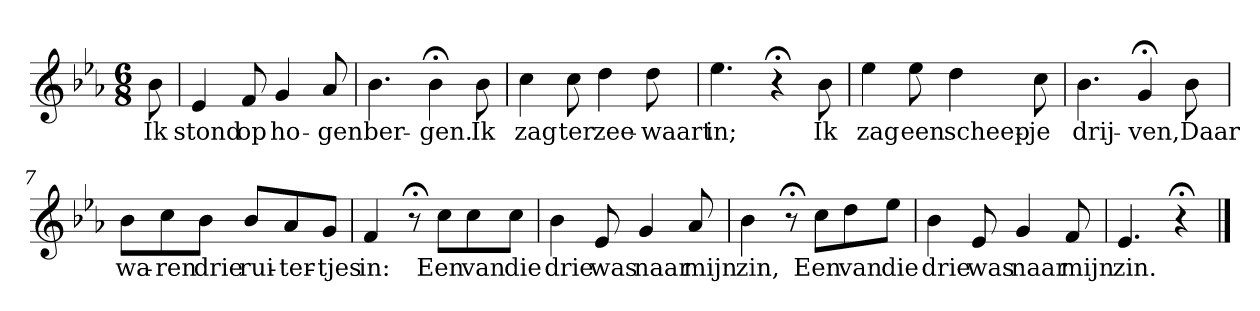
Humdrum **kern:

**kern	**text
*part1	*part1
*staff1	*staff1
*k[b-e-a-]	*
*E-:	*
*M6/8	*
*MM120	*
=	=
8b-	Ik
=1	=1
4e-	stond
8f	op
4g	ho-
8a-	-gen
=2	=2
4.b-	ber-
4b-;<	-gen.
8b-	Ik
=3	=3
4cc	zag
8cc	ter
4dd	zee-
8dd	-waart
=4	=4
4.ee-	in;
4r;<	.
8b-	Ik
=5	=5
4ee-	zag
8ee-	een
4dd	scheep-
8cc	-je
=6	=6
4.b-	drij-
4g;<	-ven,
8b-	Daar
=7	=7
8b-L	wa-
8cc	-ren
8b-J	drie
8b-L	rui-
8a-	-ter-
8gJ	-tjes
=8	=8
4f	in:
8r;<	.
8ccL	Een
8cc	van
8ccJ	die
=9	=9
4b-	drie
8e-	was
4g	naar
8a-	mijn
=10	=10
4b-	zin,
8r;<	.
8ccL	Een
8dd	van
8ee-J	die
=11	=11
4b-	drie
8e-	was
4g	naar
8f	mijn
=12	=12
4.e-	zin.
4r;<	.
==	==
*-	*-
